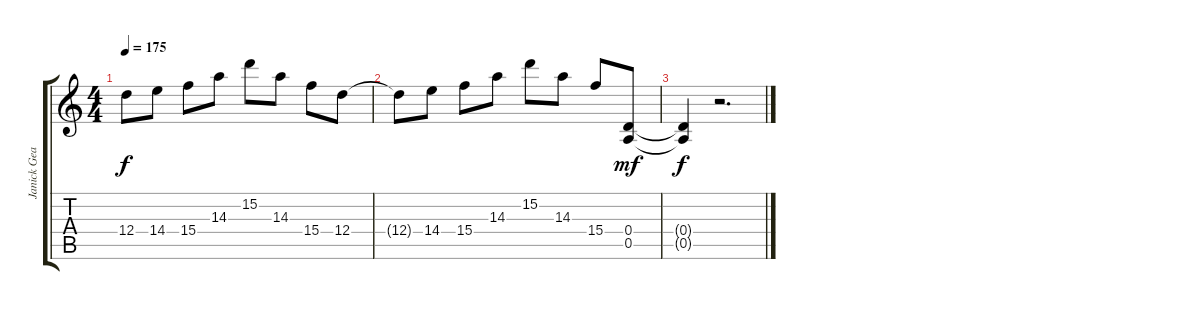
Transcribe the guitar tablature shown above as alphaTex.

\track ("Janick Gears" "Janick Gea") {instrument distortionguitar}
\staff {score tabs}
\tuning (E4 B3 G3 D3 A2 E2) {hide}
\ts (4 4)
\tempo 175
\clef g2
\ks c
12.4{t}.8{dy f} 14.4.8 15.4.8 14.3.8 15.2.8 14.3.8 15.4.8 12.4.8 |
12.4{t}.8 14.4.8 15.4.8 14.3.8 15.2.8 14.3.8 15.4.8 (0.4 0.5).8{dy mf} |
(0.4{t} 0.5{t}).4{dy f} r.2{d}
